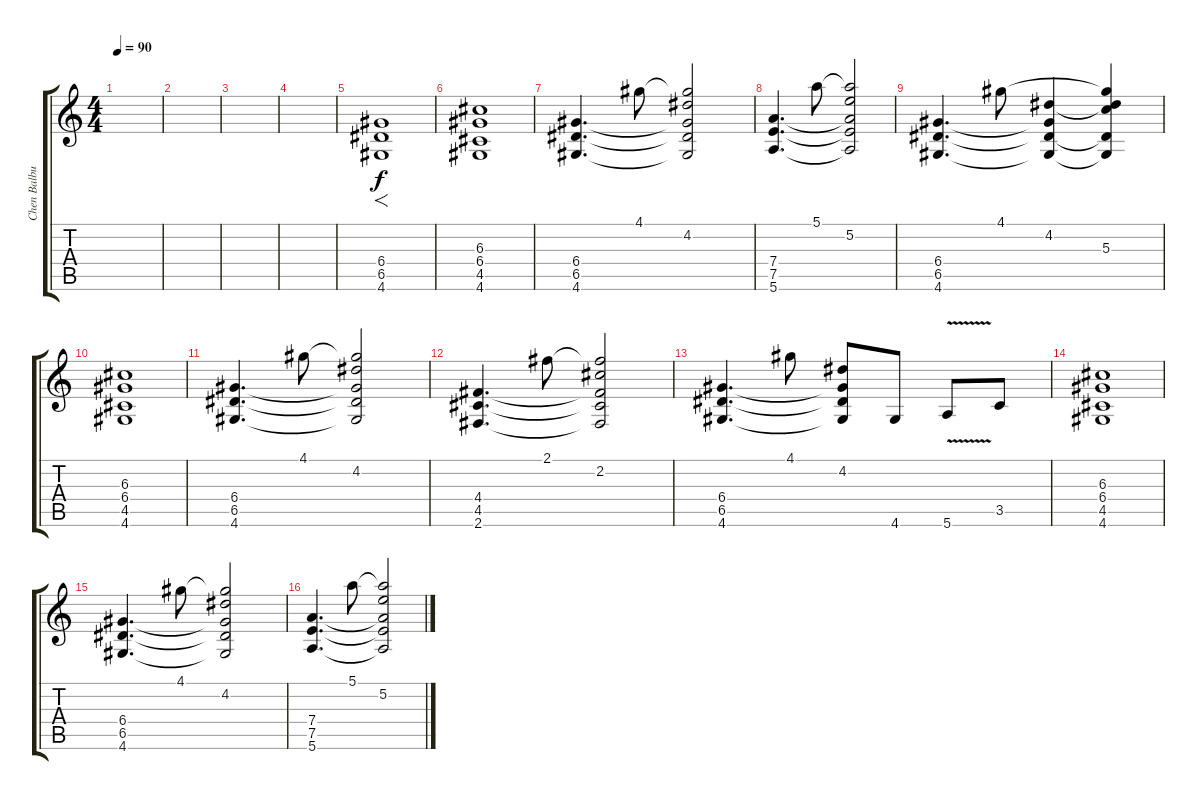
\track ("Chen Balbus" "Chen Balbu") {instrument distortionguitar}
\staff {score tabs}
\tuning (E4 B3 G3 D3 A2 E2) {hide}
\ts (4 4)
\tempo 90
\clef g2
\ks c
|
|
|
|
(6.4 6.5 4.6).1{f} |
(6.3 6.4 4.5 4.6).1 |
(6.4 6.5 4.6).4{d} 4.1.8 (4.1{t} 4.2 6.4{t} 6.5{t} 4.6{t}).2 |
(7.4 7.5 5.6).4{d} 5.1.8 (5.1{t} 5.2 7.4{t} 7.5{t} 5.6{t}).2 |
(6.4 6.5 4.6).4{d} 4.1.8 (4.2 6.4{t} 6.5{t} 4.6{t}).4 (4.1{t} 4.2{t} 5.3 6.5{t} 4.6{t}).4 |
(6.3 6.4 4.5 4.6).1 |
(6.4 6.5 4.6).4{d} 4.1.8 (4.1{t} 4.2 6.4{t} 6.5{t} 4.6{t}).2 |
(4.4 4.5 2.6).4{d} 2.1.8 (2.1{t} 2.2 4.4{t} 4.5{t} 2.6{t}).2 |
(6.4 6.5 4.6).4{d} 4.1.8 (4.2 6.4{t} 6.5{t} 4.6{t}).8 4.6.8 5.6{v}.8 3.5.8 |
(6.3 6.4 4.5 4.6).1 |
(6.4 6.5 4.6).4{d} 4.1.8 (4.1{t} 4.2 6.4{t} 6.5{t} 4.6{t}).2 |
(7.4 7.5 5.6).4{d} 5.1.8 (5.1{t} 5.2 7.4{t} 7.5{t} 5.6{t}).2
